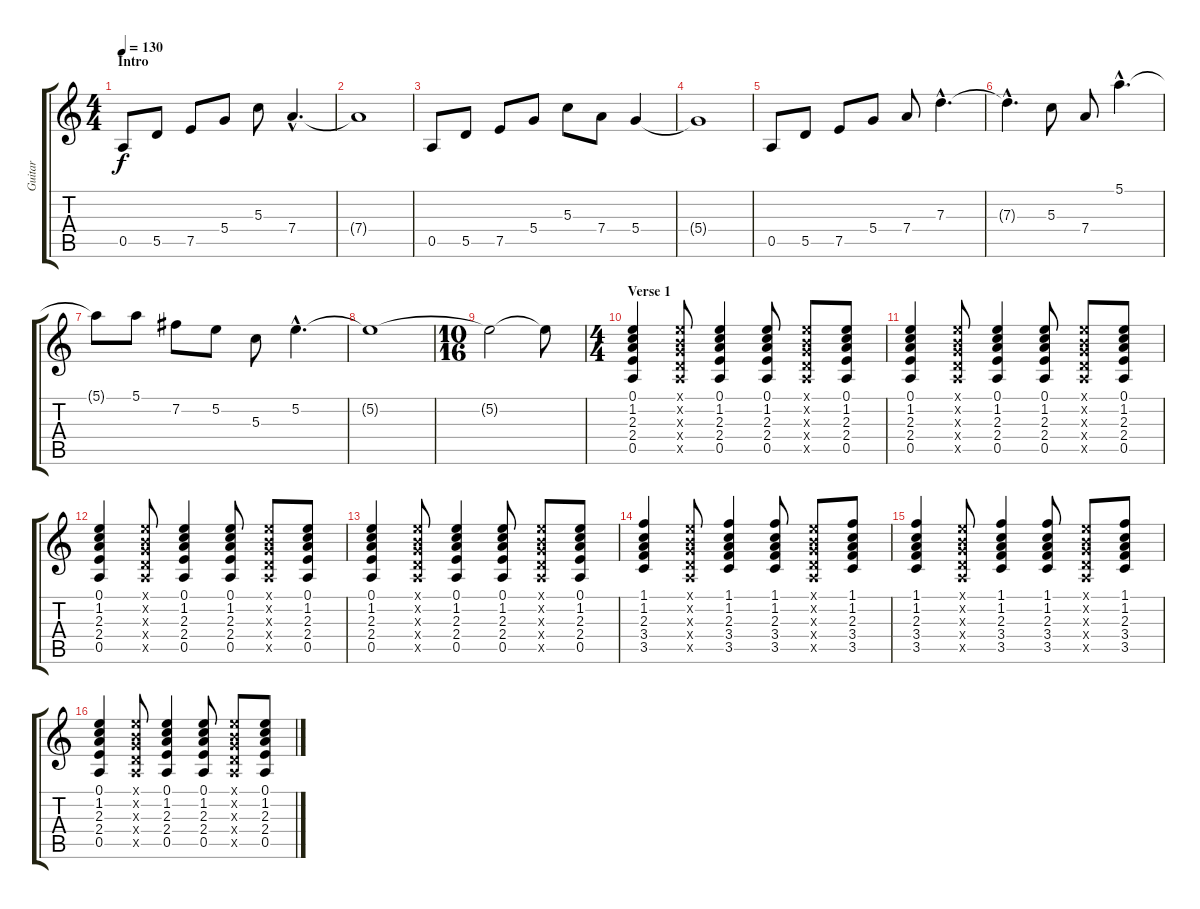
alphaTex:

\track ("Guitar" "Guitar") {instrument overdrivenguitar}
\staff {score tabs}
\tuning (E4 B3 G3 D3 A2 E2) {hide}
\ts (4 4)
\section ("" "Intro")
\tempo 130
\clef g2
\ks c
0.5.8{dy f instrument overdrivenguitar} 5.5.8 7.5.8 5.4.8 5.3.8 7.4{hac}.4{d} |
7.4{t}.1 |
0.5.8 5.5.8 7.5.8 5.4.8 5.3.8 7.4.8 5.4.4 |
5.4{t}.1 |
0.5.8 5.5.8 7.5.8 5.4.8 7.4.8 7.3{hac}.4{d} |
7.3{hac t}.4{d} 5.3.8 7.4.8 5.1{hac}.4{d} |
5.1{t}.8 5.1.8 7.2.8 5.2.8 5.3.8 5.2{hac}.4{d} |
5.2{t}.1 |
\ts (10 16)
5.2{t}.2 5.2{t}.8 |
\ts (4 4)
\section ("" "Verse 1")
(0.1 1.2 2.3 2.4 0.5).4{instrument electricguitarclean} (0.1{x} 0.2{x} 0.3{x} 0.4{x} 0.5{x}).8 (0.1 1.2 2.3 2.4 0.5).4 (0.1 1.2 2.3 2.4 0.5).8 (0.1{x} 0.2{x} 0.3{x} 0.4{x} 0.5{x}).8 (0.1 1.2 2.3 2.4 0.5).8 |
(0.1 1.2 2.3 2.4 0.5).4 (0.1{x} 0.2{x} 0.3{x} 0.4{x} 0.5{x}).8 (0.1 1.2 2.3 2.4 0.5).4 (0.1 1.2 2.3 2.4 0.5).8 (0.1{x} 0.2{x} 0.3{x} 0.4{x} 0.5{x}).8 (0.1 1.2 2.3 2.4 0.5).8 |
(0.1 1.2 2.3 2.4 0.5).4 (0.1{x} 0.2{x} 0.3{x} 0.4{x} 0.5{x}).8 (0.1 1.2 2.3 2.4 0.5).4 (0.1 1.2 2.3 2.4 0.5).8 (0.1{x} 0.2{x} 0.3{x} 0.4{x} 0.5{x}).8 (0.1 1.2 2.3 2.4 0.5).8 |
(0.1 1.2 2.3 2.4 0.5).4 (0.1{x} 0.2{x} 0.3{x} 0.4{x} 0.5{x}).8 (0.1 1.2 2.3 2.4 0.5).4 (0.1 1.2 2.3 2.4 0.5).8 (0.1{x} 0.2{x} 0.3{x} 0.4{x} 0.5{x}).8 (0.1 1.2 2.3 2.4 0.5).8 |
(1.1 1.2 2.3 3.4 3.5).4 (0.1{x} 0.2{x} 0.3{x} 0.4{x} 0.5{x}).8 (1.1 1.2 2.3 3.4 3.5).4 (1.1 1.2 2.3 3.4 3.5).8 (0.1{x} 0.2{x} 0.3{x} 0.4{x} 0.5{x}).8 (1.1 1.2 2.3 3.4 3.5).8 |
(1.1 1.2 2.3 3.4 3.5).4 (0.1{x} 0.2{x} 0.3{x} 0.4{x} 0.5{x}).8 (1.1 1.2 2.3 3.4 3.5).4 (1.1 1.2 2.3 3.4 3.5).8 (0.1{x} 0.2{x} 0.3{x} 0.4{x} 0.5{x}).8 (1.1 1.2 2.3 3.4 3.5).8 |
(0.1 1.2 2.3 2.4 0.5).4 (0.1{x} 0.2{x} 0.3{x} 0.4{x} 0.5{x}).8 (0.1 1.2 2.3 2.4 0.5).4 (0.1 1.2 2.3 2.4 0.5).8 (0.1{x} 0.2{x} 0.3{x} 0.4{x} 0.5{x}).8 (0.1 1.2 2.3 2.4 0.5).8
